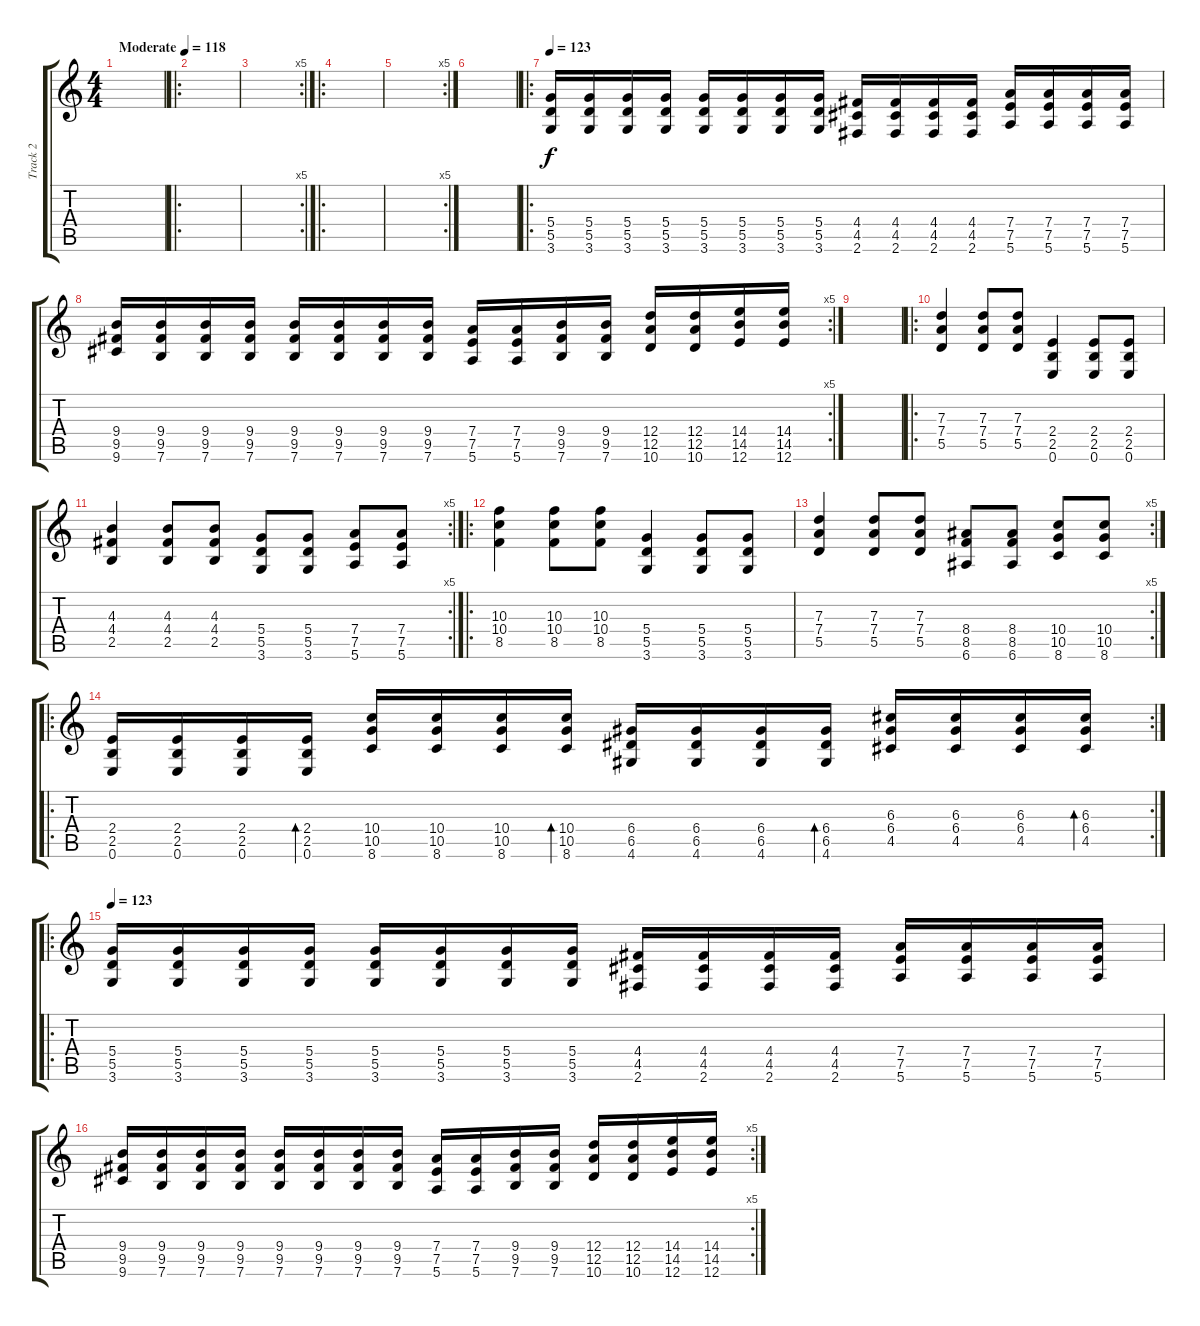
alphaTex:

\track ("Track 2" "Track 2") {instrument acousticguitarnylon}
\staff {score tabs}
\tuning (E4 B3 G3 D3 A2 E2) {hide}
\ts (4 4)
\tempo (118 "Moderate")
\clef g2
\ks c
|
\ro
|
\rc 5
|
\ro
|
\rc 5
|
|
\ro
\tempo 123
(5.4 5.5 3.6).16 (5.4 5.5 3.6).16 (5.4 5.5 3.6).16 (5.4 5.5 3.6).16 (5.4 5.5 3.6).16 (5.4 5.5 3.6).16 (5.4 5.5 3.6).16 (5.4 5.5 3.6).16 (4.4 4.5 2.6).16 (4.4 4.5 2.6).16 (4.4 4.5 2.6).16 (4.4 4.5 2.6).16 (7.4 7.5 5.6).16 (7.4 7.5 5.6).16 (7.4 7.5 5.6).16 (7.4 7.5 5.6).16 |
\rc 5
(9.4 9.5 9.6).16 (9.4 9.5 7.6).16 (9.4 9.5 7.6).16 (9.4 9.5 7.6).16 (9.4 9.5 7.6).16 (9.4 9.5 7.6).16 (9.4 9.5 7.6).16 (9.4 9.5 7.6).16 (7.4 7.5 5.6).16 (7.4 7.5 5.6).16 (9.4 9.5 7.6).16 (9.4 9.5 7.6).16 (12.4 12.5 10.6).16 (12.4 12.5 10.6).16 (14.4 14.5 12.6).16 (14.4 14.5 12.6).16 |
|
\ro
(7.3 7.4 5.5).4 (7.3 7.4 5.5).8 (7.3 7.4 5.5).8 (2.4 2.5 0.6).4 (2.4 2.5 0.6).8 (2.4 2.5 0.6).8 |
\rc 5
(4.3 4.4 2.5).4 (4.3 4.4 2.5).8 (4.3 4.4 2.5).8 (5.4 5.5 3.6).8 (5.4 5.5 3.6).8 (7.4 7.5 5.6).8 (7.4 7.5 5.6).8 |
\ro
(10.3 10.4 8.5).4 (10.3 10.4 8.5).8 (10.3 10.4 8.5).8 (5.4 5.5 3.6).4 (5.4 5.5 3.6).8 (5.4 5.5 3.6).8 |
\rc 5
(7.3 7.4 5.5).4 (7.3 7.4 5.5).8 (7.3 7.4 5.5).8 (8.4 8.5 6.6).8 (8.4 8.5 6.6).8 (10.4 10.5 8.6).8 (10.4 10.5 8.6).8 |
\ro
\rc 2
(2.4 2.5 0.6).16 (2.4 2.5 0.6).16 (2.4 2.5 0.6).16 (2.4 2.5 0.6).16{bd 60} (10.4 10.5 8.6).16 (10.4 10.5 8.6).16 (10.4 10.5 8.6).16 (10.4 10.5 8.6).16{bd 60} (6.4 6.5 4.6).16 (6.4 6.5 4.6).16 (6.4 6.5 4.6).16 (6.4 6.5 4.6).16{bd 60} (6.3 6.4 4.5).16 (6.3 6.4 4.5).16 (6.3 6.4 4.5).16 (6.3 6.4 4.5).16{bd 60} |
\ro
\tempo 123
(5.4 5.5 3.6).16 (5.4 5.5 3.6).16 (5.4 5.5 3.6).16 (5.4 5.5 3.6).16 (5.4 5.5 3.6).16 (5.4 5.5 3.6).16 (5.4 5.5 3.6).16 (5.4 5.5 3.6).16 (4.4 4.5 2.6).16 (4.4 4.5 2.6).16 (4.4 4.5 2.6).16 (4.4 4.5 2.6).16 (7.4 7.5 5.6).16 (7.4 7.5 5.6).16 (7.4 7.5 5.6).16 (7.4 7.5 5.6).16 |
\rc 5
(9.4 9.5 9.6).16 (9.4 9.5 7.6).16 (9.4 9.5 7.6).16 (9.4 9.5 7.6).16 (9.4 9.5 7.6).16 (9.4 9.5 7.6).16 (9.4 9.5 7.6).16 (9.4 9.5 7.6).16 (7.4 7.5 5.6).16 (7.4 7.5 5.6).16 (9.4 9.5 7.6).16 (9.4 9.5 7.6).16 (12.4 12.5 10.6).16 (12.4 12.5 10.6).16 (14.4 14.5 12.6).16 (14.4 14.5 12.6).16
